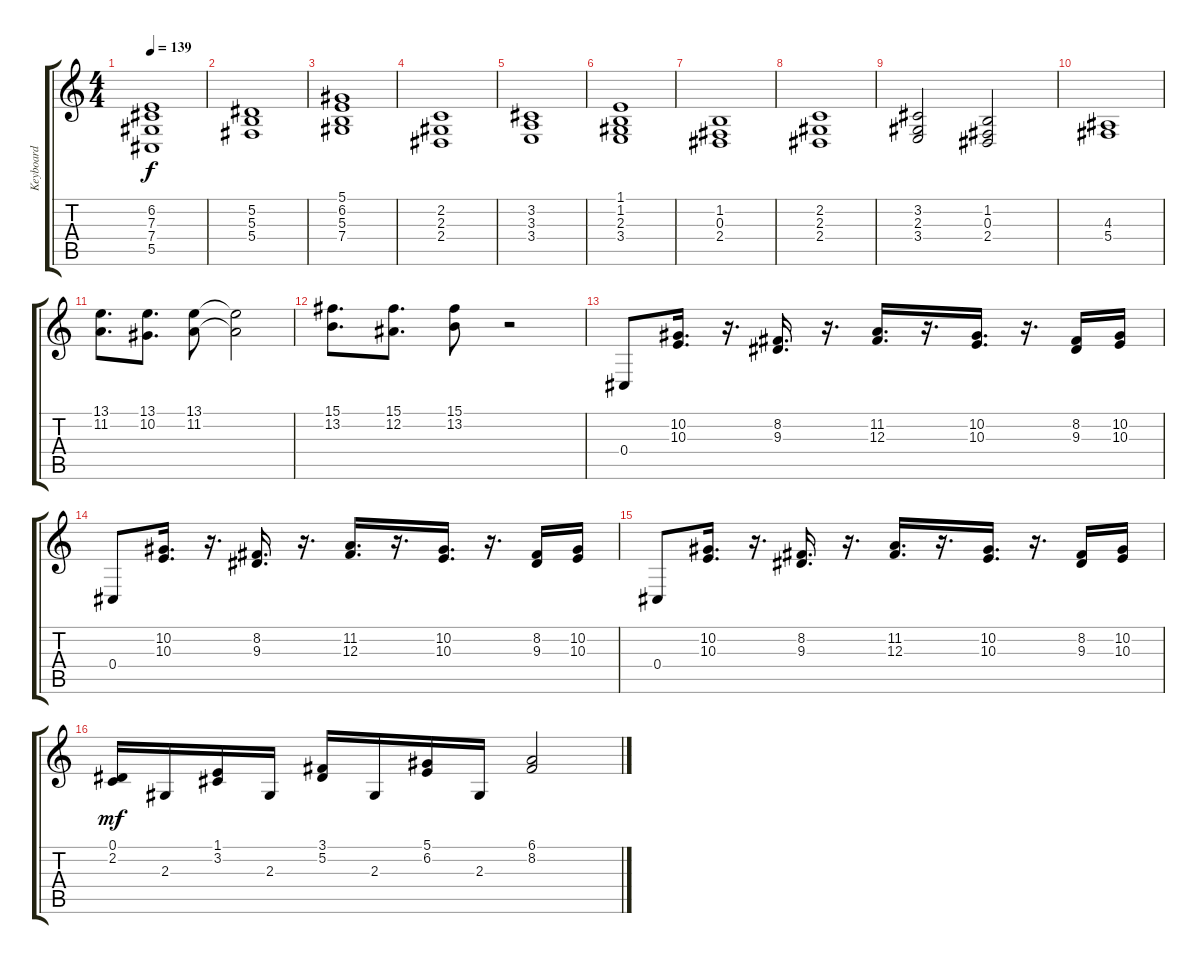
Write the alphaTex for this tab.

\track ("Keyboard" "Keyboard") {instrument lead2sawtooth}
\staff {score tabs}
\tuning (Eb4 Bb3 Gb3 Db3 Ab2 Eb2) {hide}
\ts (4 4)
\tempo 139
\clef g2
\ks c
(6.2{t} 7.3{t} 7.4{t} 5.5{t}).1{dy f} |
(5.2 5.3 5.4).1 |
(5.1 6.2 5.3 7.4).1 |
(2.2 2.3 2.4).1 |
(3.2 3.3 3.4).1 |
(1.1 1.2 2.3 3.4).1 |
(1.2 0.3 2.4).1 |
(2.2 2.3 2.4).1 |
(3.2 2.3 3.4).2 (1.2 0.3 2.4).2 |
(4.3 5.4).1 |
(13.1 11.2).8{d} (13.1 10.2).8{d} (13.1 11.2).8 (13.1{t} 11.2{t}).2 |
(15.1 13.2).8{d} (15.1 12.2).8{d} (15.1 13.2).8 r.2 |
0.4.8 (10.2 10.3).16{d} r.16{d} (8.2 9.3).16{d} r.16{d} (11.2 12.3).16{d} r.16{d} (10.2 10.3).16{d} r.16{d} (8.2 9.3).16 (10.2 10.3).16 |
0.4.8 (10.2 10.3).16{d} r.16{d} (8.2 9.3).16{d} r.16{d} (11.2 12.3).16{d} r.16{d} (10.2 10.3).16{d} r.16{d} (8.2 9.3).16 (10.2 10.3).16 |
0.4.8 (10.2 10.3).16{d} r.16{d} (8.2 9.3).16{d} r.16{d} (11.2 12.3).16{d} r.16{d} (10.2 10.3).16{d} r.16{d} (8.2 9.3).16 (10.2 10.3).16 |
(0.1 2.2).16{dy mf instrument harpsichord} 2.3.16 (1.1 3.2).16 2.3.16 (3.1 5.2).16 2.3.16 (5.1 6.2).16 2.3.16 (6.1 8.2).2
